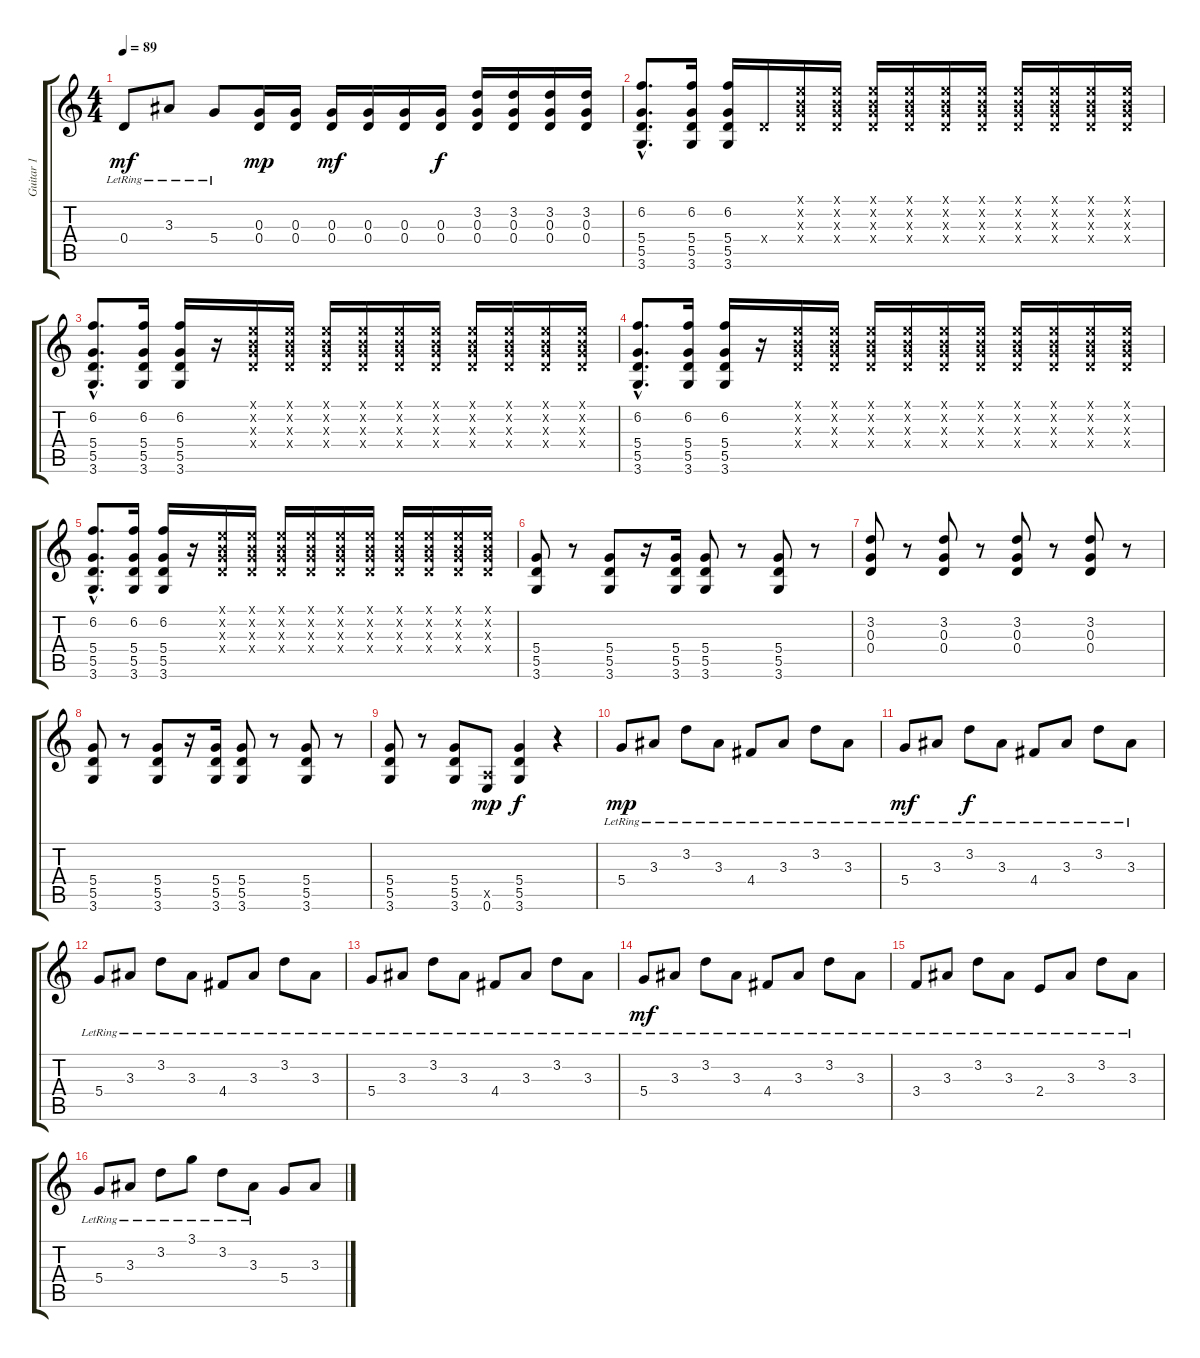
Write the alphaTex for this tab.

\track ("Guitar 1" "Guitar 1") {instrument overdrivenguitar}
\staff {score tabs}
\tuning (E4 B3 G3 D3 A2 E2) {hide}
\ts (4 4)
\tempo 89
\clef g2
\ks c
0.4{lr}.8{dy mf} 3.3{lr}.8 5.4{lr}.8 (0.3 0.4).16{dy mp instrument overdrivenguitar} (0.3 0.4).16 (0.3 0.4).16{dy mf} (0.3 0.4).16 (0.3 0.4).16 (0.3 0.4).16{dy f} (3.2 0.3 0.4).16 (3.2 0.3 0.4).16 (3.2 0.3 0.4).16 (3.2 0.3 0.4).16 |
(6.2{hac} 5.4{hac} 5.5{hac} 3.6{hac}).8{d} (6.2 5.4 5.5 3.6).16 (6.2 5.4 5.5 3.6).16 0.4{x}.16 (0.1{x} 0.2{x} 0.3{x} 0.4{x}).16 (0.1{x} 0.2{x} 0.3{x} 0.4{x}).16 (0.1{x} 0.2{x} 0.3{x} 0.4{x}).16 (0.1{x} 0.2{x} 0.3{x} 0.4{x}).16 (0.1{x} 0.2{x} 0.3{x} 0.4{x}).16 (0.1{x} 0.2{x} 0.3{x} 0.4{x}).16 (0.1{x} 0.2{x} 0.3{x} 0.4{x}).16 (0.1{x} 0.2{x} 0.3{x} 0.4{x}).16 (0.1{x} 0.2{x} 0.3{x} 0.4{x}).16 (0.1{x} 0.2{x} 0.3{x} 0.4{x}).16 |
(6.2{hac} 5.4{hac} 5.5{hac} 3.6{hac}).8{d} (6.2 5.4 5.5 3.6).16 (6.2 5.4 5.5 3.6).16 r.16 (0.1{x} 0.2{x} 0.3{x} 0.4{x}).16 (0.1{x} 0.2{x} 0.3{x} 0.4{x}).16 (0.1{x} 0.2{x} 0.3{x} 0.4{x}).16 (0.1{x} 0.2{x} 0.3{x} 0.4{x}).16 (0.1{x} 0.2{x} 0.3{x} 0.4{x}).16 (0.1{x} 0.2{x} 0.3{x} 0.4{x}).16 (0.1{x} 0.2{x} 0.3{x} 0.4{x}).16 (0.1{x} 0.2{x} 0.3{x} 0.4{x}).16 (0.1{x} 0.2{x} 0.3{x} 0.4{x}).16 (0.1{x} 0.2{x} 0.3{x} 0.4{x}).16 |
(6.2{hac} 5.4{hac} 5.5{hac} 3.6{hac}).8{d} (6.2 5.4 5.5 3.6).16 (6.2 5.4 5.5 3.6).16 r.16 (0.1{x} 0.2{x} 0.3{x} 0.4{x}).16 (0.1{x} 0.2{x} 0.3{x} 0.4{x}).16 (0.1{x} 0.2{x} 0.3{x} 0.4{x}).16 (0.1{x} 0.2{x} 0.3{x} 0.4{x}).16 (0.1{x} 0.2{x} 0.3{x} 0.4{x}).16 (0.1{x} 0.2{x} 0.3{x} 0.4{x}).16 (0.1{x} 0.2{x} 0.3{x} 0.4{x}).16 (0.1{x} 0.2{x} 0.3{x} 0.4{x}).16 (0.1{x} 0.2{x} 0.3{x} 0.4{x}).16 (0.1{x} 0.2{x} 0.3{x} 0.4{x}).16 |
(6.2{hac} 5.4{hac} 5.5{hac} 3.6{hac}).8{d} (6.2 5.4 5.5 3.6).16 (6.2 5.4 5.5 3.6).16 r.16 (0.1{x} 0.2{x} 0.3{x} 0.4{x}).16 (0.1{x} 0.2{x} 0.3{x} 0.4{x}).16 (0.1{x} 0.2{x} 0.3{x} 0.4{x}).16 (0.1{x} 0.2{x} 0.3{x} 0.4{x}).16 (0.1{x} 0.2{x} 0.3{x} 0.4{x}).16 (0.1{x} 0.2{x} 0.3{x} 0.4{x}).16 (0.1{x} 0.2{x} 0.3{x} 0.4{x}).16 (0.1{x} 0.2{x} 0.3{x} 0.4{x}).16 (0.1{x} 0.2{x} 0.3{x} 0.4{x}).16 (0.1{x} 0.2{x} 0.3{x} 0.4{x}).16 |
(5.4 5.5 3.6).8 r.8 (5.4 5.5 3.6).8 r.16 (5.4 5.5 3.6).16 (5.4 5.5 3.6).8 r.8 (5.4 5.5 3.6).8 r.8 |
(3.2 0.3 0.4).8 r.8 (3.2 0.3 0.4).8 r.8 (3.2 0.3 0.4).8 r.8 (3.2 0.3 0.4).8 r.8 |
(5.4 5.5 3.6).8 r.8 (5.4 5.5 3.6).8 r.16 (5.4 5.5 3.6).16 (5.4 5.5 3.6).8 r.8 (5.4 5.5 3.6).8 r.8 |
(5.4 5.5 3.6).8 r.8 (5.4 5.5 3.6).8 (0.5{x} 0.6).8{dy mp} (5.4 5.5 3.6).4{dy f} r.4 |
5.4{lr}.8{dy mp volume 10 instrument electricguitarjazz} 3.3{lr}.8 3.2{lr}.8 3.3{lr}.8 4.4{lr}.8 3.3{lr}.8 3.2{lr}.8 3.3{lr}.8 |
5.4{lr}.8{dy mf volume 10 instrument electricguitarjazz} 3.3{lr}.8 3.2{lr}.8{dy f} 3.3{lr}.8 4.4{lr}.8 3.3{lr}.8 3.2{lr}.8 3.3{lr}.8 |
5.4{lr}.8{volume 10 instrument electricguitarjazz} 3.3{lr}.8 3.2{lr}.8 3.3{lr}.8 4.4{lr}.8 3.3{lr}.8 3.2{lr}.8 3.3{lr}.8 |
5.4{lr}.8{volume 10 instrument electricguitarjazz} 3.3{lr}.8 3.2{lr}.8 3.3{lr}.8 4.4{lr}.8 3.3{lr}.8 3.2{lr}.8 3.3{lr}.8 |
5.4{lr}.8{dy mf volume 10 instrument electricguitarjazz} 3.3{lr}.8 3.2{lr}.8 3.3{lr}.8 4.4{lr}.8 3.3{lr}.8 3.2{lr}.8 3.3{lr}.8 |
3.4{lr}.8 3.3{lr}.8 3.2{lr}.8 3.3{lr}.8 2.4{lr}.8 3.3{lr}.8 3.2{lr}.8 3.3{lr}.8 |
5.4{lr}.8 3.3{lr}.8 3.2{lr}.8 3.1{lr}.8 3.2{lr}.8 3.3{lr}.8 5.4.8 3.3.8
